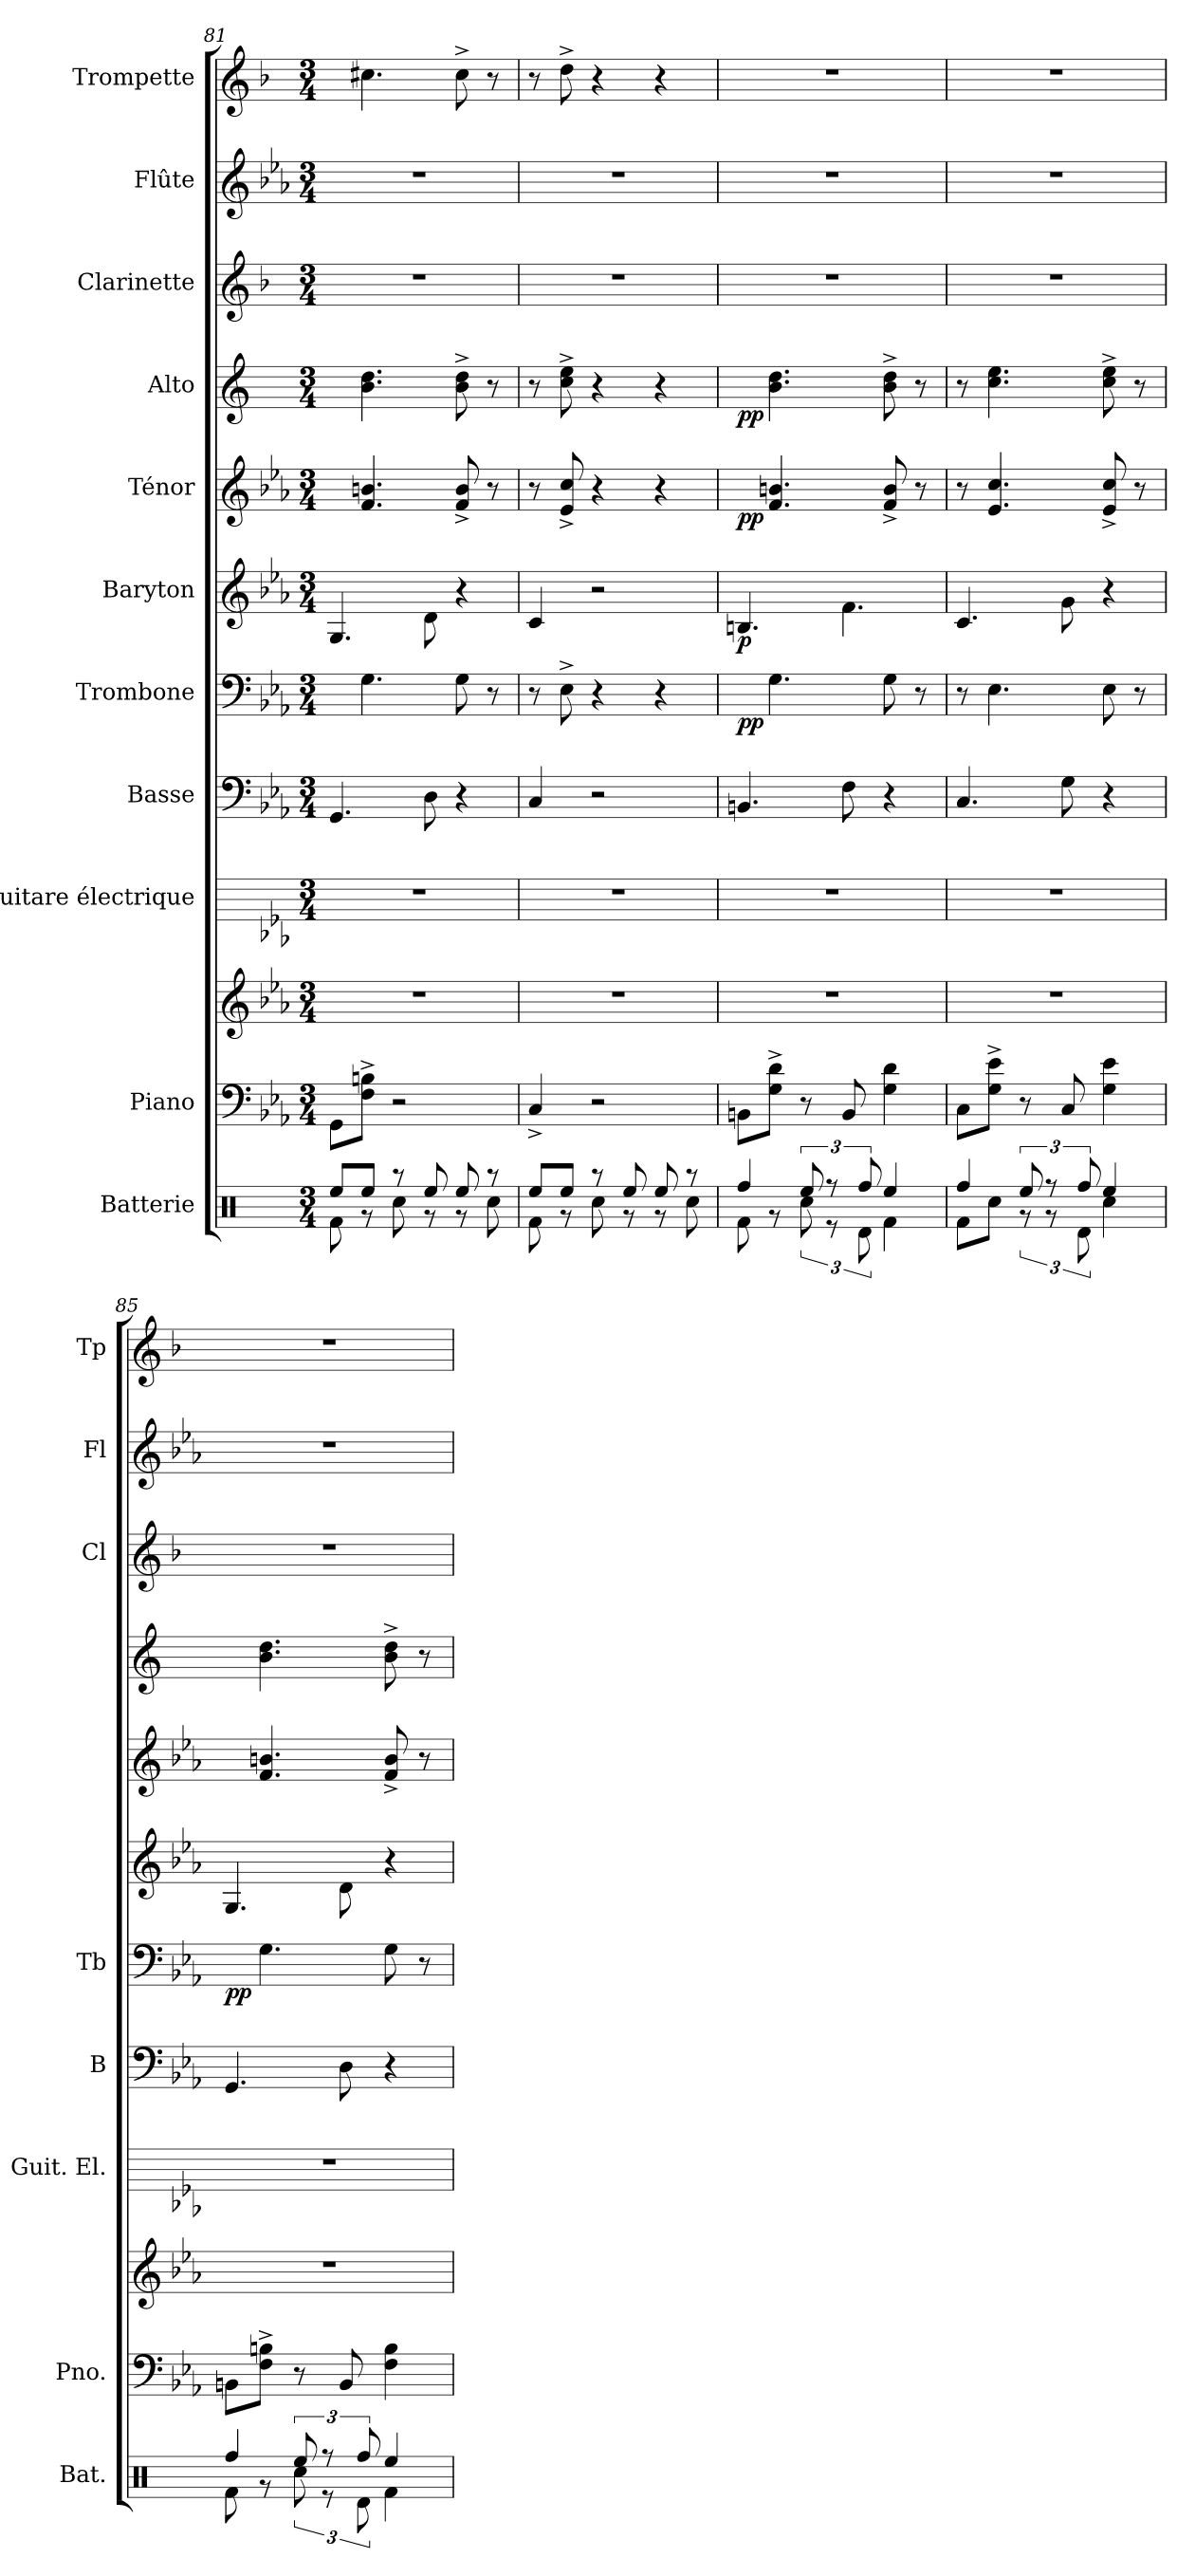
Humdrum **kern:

**kern	**kern	**kern	**kern	**kern	**kern	**dynam	**kern	**dynam	**kern	**dynam	**kern	**dynam	**kern	**kern	**kern
*part11	*part10	*part10	*part9	*part8	*part7	*part7	*part6	*part6	*part5	*part5	*part4	*part4	*part3	*part2	*part1
*staff12	*staff11	*staff10	*staff9	*staff8	*staff7	*staff7	*staff6	*staff6	*staff5	*staff5	*staff4	*staff4	*staff3	*staff2	*staff1
*I"Batterie	*I"Piano	*	*I"Guitare électrique	*I"Basse	*I"Trombone	*	*I"Baryton	*	*I"Ténor	*	*I"Alto	*	*I"Clarinette	*I"Flûte	*I"Trompette
*I'Bat.	*I'Pno.	*	*I'Guit. El.	*I'B	*I'Tb	*	*	*	*	*	*	*	*I'Cl	*I'Fl	*I'Tp
*clefX	*clefF4	*clefG2	*	*clefF4	*clefF4	*	*clefG2	*	*clefG2	*	*clefG2	*	*clefG2	*clefG2	*clefG2
*	*	*	*	*ITrd7c12	*	*	*ITrd12c21	*	*ITrd8c14	*	*ITrd5c9	*	*ITrd1c2	*	*ITrd1c2
*k[]	*k[b-e-a-]	*k[b-e-a-]	*k[b-e-a-]	*k[b-e-a-]	*k[b-e-a-]	*	*k[b-e-a-]	*	*k[b-e-a-]	*	*k[b-e-a-]	*	*k[b-e-a-]	*k[b-e-a-]	*k[b-e-a-]
*M3/4	*M3/4	*M3/4	*M3/4	*M3/4	*M3/4	*	*M3/4	*	*M3/4	*	*M3/4	*	*M3/4	*M3/4	*M3/4
=81	=81	=81	=81	=81	=81	=81	=81	=81	=81	=81	=81	=81	=81	=81	=81
*^	*	*	*	*	*	*	*	*	*	*	*	*	*	*	*
8Ree/L	8Rf\	8GG\L	2.r	2.r	4.GGG/	8ryy	.	4.GG/	.	8ryy	.	8ryy	.	2.r	2.r	8ryy
8Ree/J	8r	8F^\ 8Bn^\J	.	.	.	4.G\	.	.	.	4.F/ 4.Bn/	.	4.d\ 4.f\	.	.	.	4.bn\
8r	8Rcc\	2r	.	.	.	.	.	.	.	.	.	.	.	.	.	.
8Ree/	8r	.	.	.	8DD\	.	.	8D\	.	.	.	.	.	.	.	.
8Ree/	8r	.	.	.	4r	8G\	.	4r	.	8F/^ 8B/^	.	8d\^ 8f\^	.	.	.	8b^\
8r	8Rcc\	.	.	.	.	8r	.	.	.	8r	.	8r	.	.	.	8r
=82	=82	=82	=82	=82	=82	=82	=82	=82	=82	=82	=82	=82	=82	=82	=82	=82
8Ree/L	8Rf\	4C^/	2.r	2.r	4CC/	8r	.	4C/	.	8r	.	8r	.	2.r	2.r	8r
8Ree/J	8r	.	.	.	.	8E-^\	.	.	.	8E-/^ 8c/^	.	8e-\^ 8g\^	.	.	.	8cc^\
8r	8Rcc\	2r	.	.	2r	4r	.	2r	.	4r	.	4r	.	.	.	4r
8Ree/	8r	.	.	.	.	.	.	.	.	.	.	.	.	.	.	.
8Ree/	8r	.	.	.	.	4r	.	.	.	4r	.	4r	.	.	.	4r
8r	8Rcc\	.	.	.	.	.	.	.	.	.	.	.	.	.	.	.
!!LO:PB:g=z
=83	=83	=83	=83	=83	=83	=83	=83	=83	=83	=83	=83	=83	=83	=83	=83	=83
!	!	!	!	!	!	!	!LO:DY:b	!	!LO:DY:b	!	!LO:DY:b	!	!LO:DY:b	!	!	!
4Rff/	8Rf\	8BBn\L	2.r	2.r	4.BBBn/	8ryy	pp	4.BBn/	p	8ryy	pp	8ryy	pp	2.r	2.r	2.r
.	8r	8G^\ 8d^\J	.	.	.	4.G\	.	.	.	4.F/ 4.Bn/	.	4.d\ 4.f\	.	.	.	.
12Ree/	12Rcc\	8r	.	.	.	.	.	.	.	.	.	.	.	.	.	.
12r	12r	.	.	.	.	.	.	.	.	.	.	.	.	.	.	.
.	.	8BB/	.	.	8FF\	.	.	4.F\	.	.	.	.	.	.	.	.
12Rff/	12Rd\	.	.	.	.	.	.	.	.	.	.	.	.	.	.	.
4Ree/	4Rf\	4G\ 4d\	.	.	4r	8G\	.	.	.	8F/^ 8B/^	.	8d\^ 8f\^	.	.	.	.
.	.	.	.	.	.	8r	.	.	.	8r	.	8r	.	.	.	.
=84	=84	=84	=84	=84	=84	=84	=84	=84	=84	=84	=84	=84	=84	=84	=84	=84
4Rff/	8Rf\L	8C\L	2.r	2.r	4.CC/	8r	.	4.C/	.	8r	.	8r	.	2.r	2.r	2.r
.	8Rcc\J	8G^\ 8e-^\J	.	.	.	4.E-\	.	.	.	4.E-/ 4.c/	.	4.e-\ 4.g\	.	.	.	.
12Ree/	12r	8r	.	.	.	.	.	.	.	.	.	.	.	.	.	.
12r	12r	.	.	.	.	.	.	.	.	.	.	.	.	.	.	.
.	.	8C/	.	.	8GG\	.	.	8G\	.	.	.	.	.	.	.	.
12Rff/	12Rd\	.	.	.	.	.	.	.	.	.	.	.	.	.	.	.
4Ree/	4Rcc\	4G\ 4e-\	.	.	4r	8E-\	.	4r	.	8E-/^ 8c/^	.	8e-\^ 8g\^	.	.	.	.
.	.	.	.	.	.	8r	.	.	.	8r	.	8r	.	.	.	.
=85	=85	=85	=85	=85	=85	=85	=85	=85	=85	=85	=85	=85	=85	=85	=85	=85
!	!	!	!	!	!	!	!LO:DY:b	!	!	!	!	!	!	!	!	!
4Rff/	8Rf\	8BBn\L	2.r	2.r	4.GGG/	8ryy	pp	4.GG/	.	8ryy	.	8ryy	.	2.r	2.r	2.r
.	8r	8F^\ 8Bn^\J	.	.	.	4.G\	.	.	.	4.F/ 4.Bn/	.	4.d\ 4.f\	.	.	.	.
12Ree/	12Rcc\	8r	.	.	.	.	.	.	.	.	.	.	.	.	.	.
12r	12r	.	.	.	.	.	.	.	.	.	.	.	.	.	.	.
.	.	8BB/	.	.	8DD\	.	.	8D\	.	.	.	.	.	.	.	.
12Rff/	12Rd\	.	.	.	.	.	.	.	.	.	.	.	.	.	.	.
4Ree/	4Rf\	4F\ 4B\	.	.	4r	8G\	.	4r	.	8F/^ 8B/^	.	8d\^ 8f\^	.	.	.	.
.	.	.	.	.	.	8r	.	.	.	8r	.	8r	.	.	.	.
*v	*v	*	*	*	*	*	*	*	*	*	*	*	*	*	*	*
=	=	=	=	=	=	=	=	=	=	=	=	=	=	=	=
*-	*-	*-	*-	*-	*-	*-	*-	*-	*-	*-	*-	*-	*-	*-	*-
